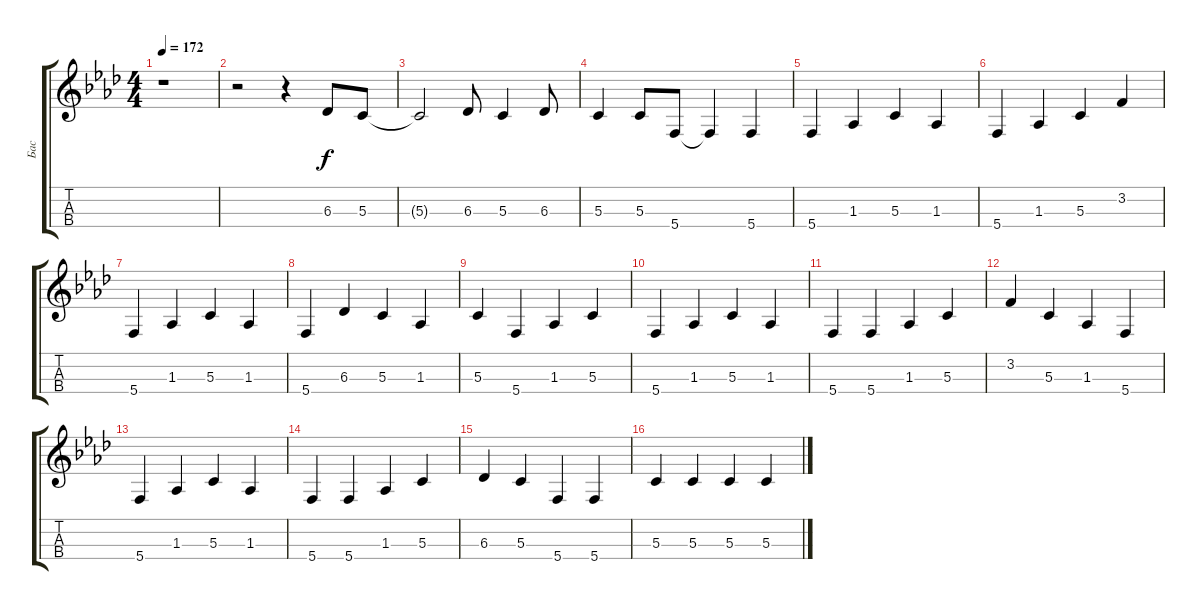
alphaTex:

\track ("Бас" "Бас") {instrument electricbassfinger}
\staff {score tabs}
\tuning (A3 D3 G2 C2) {hide}
\ts (4 4)
\tempo 172
\clef g2
\ks ab
r.1{dy f} |
r.2 r.4 6.3.8 5.3.8 |
5.3{t}.2 6.3.8 5.3.4 6.3.8 |
5.3.4 5.3.8 5.4.8 5.4{t}.4 5.4.4 |
5.4.4 1.3.4 5.3.4 1.3.4 |
5.4.4 1.3.4 5.3.4 3.2.4 |
5.4.4 1.3.4 5.3.4 1.3.4 |
5.4.4 6.3.4 5.3.4 1.3.4 |
5.3.4 5.4.4 1.3.4 5.3.4 |
5.4.4 1.3.4 5.3.4 1.3.4 |
5.4.4 5.4.4 1.3.4 5.3.4 |
3.2.4 5.3.4 1.3.4 5.4.4 |
5.4.4 1.3.4 5.3.4 1.3.4 |
5.4.4 5.4.4 1.3.4 5.3.4 |
6.3.4 5.3.4 5.4.4 5.4.4 |
5.3.4 5.3.4 5.3.4 5.3.4
